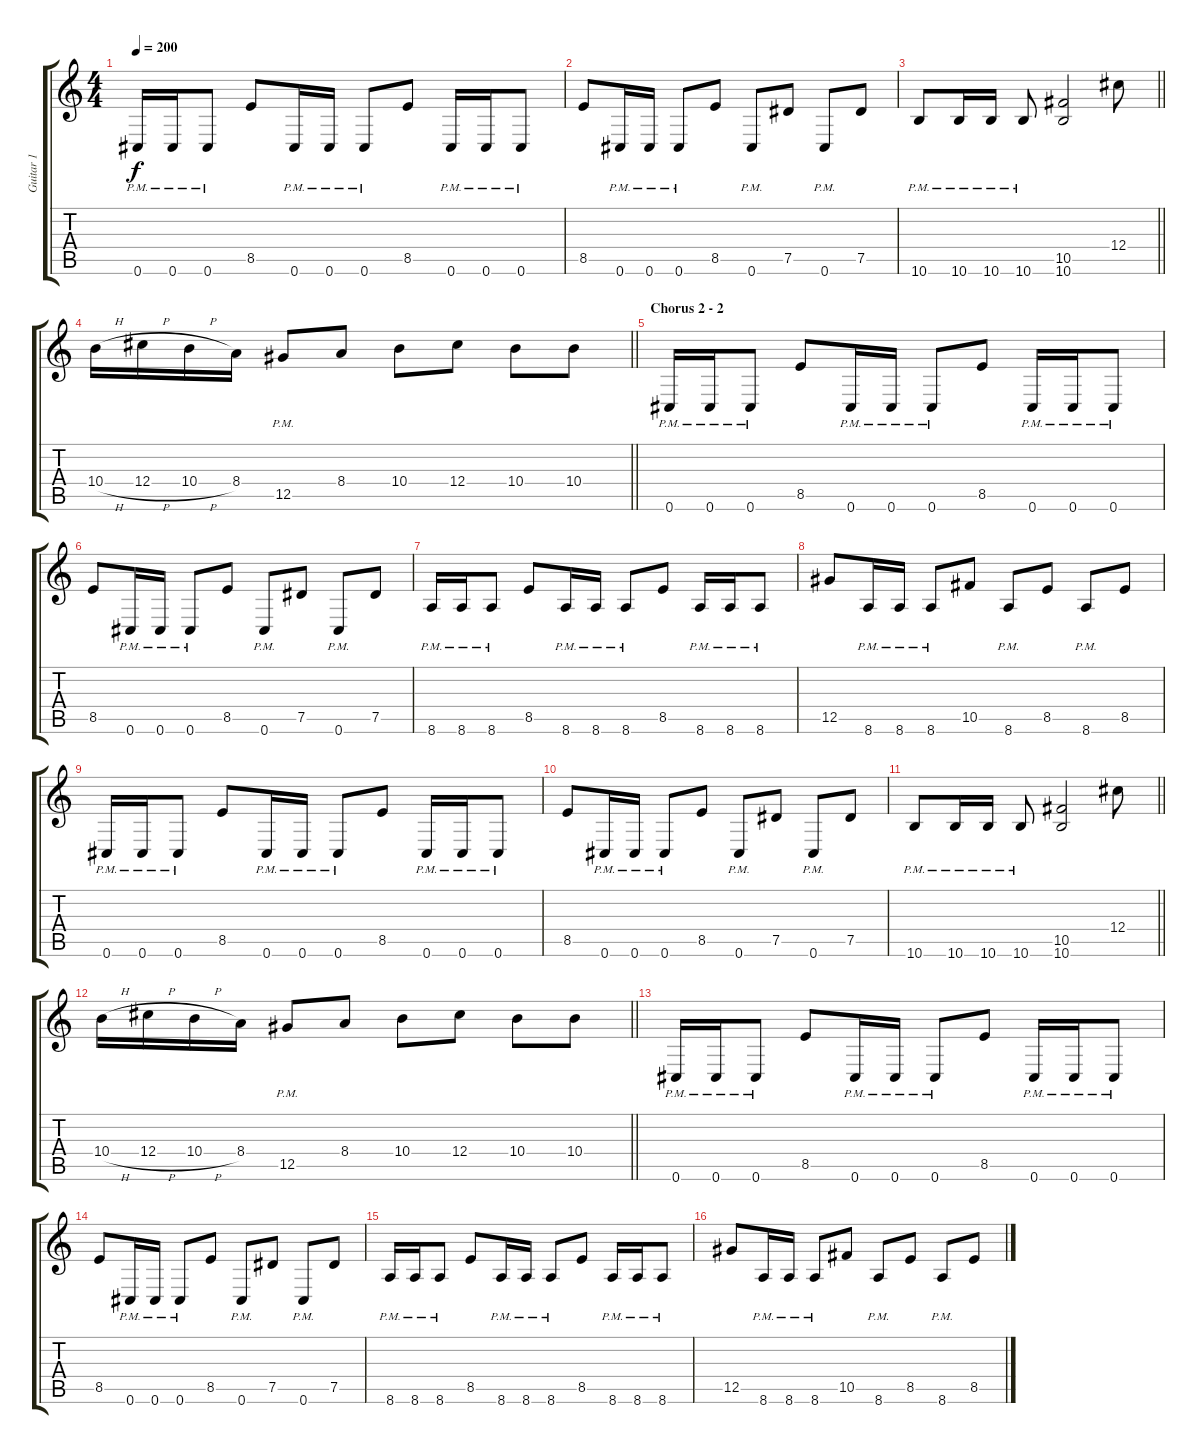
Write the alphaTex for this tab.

\track ("Guitar 1" "Guitar 1") {instrument distortionguitar}
\staff {score tabs}
\tuning (Eb4 Bb3 Gb3 Db3 Ab2 Db2) {hide}
\ts (4 4)
\tempo 200
\clef g2
\ks c
0.6{pm}.16{dy f} 0.6{pm}.16 0.6{pm}.8 8.5.8 0.6{pm}.16 0.6{pm}.16 0.6{pm}.8 8.5.8 0.6{pm}.16 0.6{pm}.16 0.6{pm}.8 |
8.5.8 0.6{pm}.16 0.6{pm}.16 0.6{pm}.8 8.5.8 0.6{pm}.8 7.5.8 0.6{pm}.8 7.5.8 |
\barLineRight lightlight
10.6{pm}.8 10.6{pm}.16 10.6{pm}.16 10.6{pm}.8 (10.5 10.6).2 12.4.8 |
\barLineRight lightlight
10.4{h}.16 12.4{h}.16 10.4{h}.16 8.4.16 12.5{pm}.8 8.4.8 10.4.8 12.4.8 10.4.8 10.4.8 |
\section ("" "Chorus 2 - 2")
0.6{pm}.16 0.6{pm}.16 0.6{pm}.8 8.5.8 0.6{pm}.16 0.6{pm}.16 0.6{pm}.8 8.5.8 0.6{pm}.16 0.6{pm}.16 0.6{pm}.8 |
8.5.8 0.6{pm}.16 0.6{pm}.16 0.6{pm}.8 8.5.8 0.6{pm}.8 7.5.8 0.6{pm}.8 7.5.8 |
8.6{pm}.16 8.6{pm}.16 8.6{pm}.8 8.5.8 8.6{pm}.16 8.6{pm}.16 8.6{pm}.8 8.5.8 8.6{pm}.16 8.6{pm}.16 8.6{pm}.8 |
12.5.8 8.6{pm}.16 8.6{pm}.16 8.6{pm}.8 10.5.8 8.6{pm}.8 8.5.8 8.6{pm}.8 8.5.8 |
0.6{pm}.16 0.6{pm}.16 0.6{pm}.8 8.5.8 0.6{pm}.16 0.6{pm}.16 0.6{pm}.8 8.5.8 0.6{pm}.16 0.6{pm}.16 0.6{pm}.8 |
8.5.8 0.6{pm}.16 0.6{pm}.16 0.6{pm}.8 8.5.8 0.6{pm}.8 7.5.8 0.6{pm}.8 7.5.8 |
\barLineRight lightlight
10.6{pm}.8 10.6{pm}.16 10.6{pm}.16 10.6{pm}.8 (10.5 10.6).2 12.4.8 |
\barLineRight lightlight
10.4{h}.16 12.4{h}.16 10.4{h}.16 8.4.16 12.5{pm}.8 8.4.8 10.4.8 12.4.8 10.4.8 10.4.8 |
0.6{pm}.16 0.6{pm}.16 0.6{pm}.8 8.5.8 0.6{pm}.16 0.6{pm}.16 0.6{pm}.8 8.5.8 0.6{pm}.16 0.6{pm}.16 0.6{pm}.8 |
8.5.8 0.6{pm}.16 0.6{pm}.16 0.6{pm}.8 8.5.8 0.6{pm}.8 7.5.8 0.6{pm}.8 7.5.8 |
8.6{pm}.16 8.6{pm}.16 8.6{pm}.8 8.5.8 8.6{pm}.16 8.6{pm}.16 8.6{pm}.8 8.5.8 8.6{pm}.16 8.6{pm}.16 8.6{pm}.8 |
12.5.8 8.6{pm}.16 8.6{pm}.16 8.6{pm}.8 10.5.8 8.6{pm}.8 8.5.8 8.6{pm}.8 8.5.8
